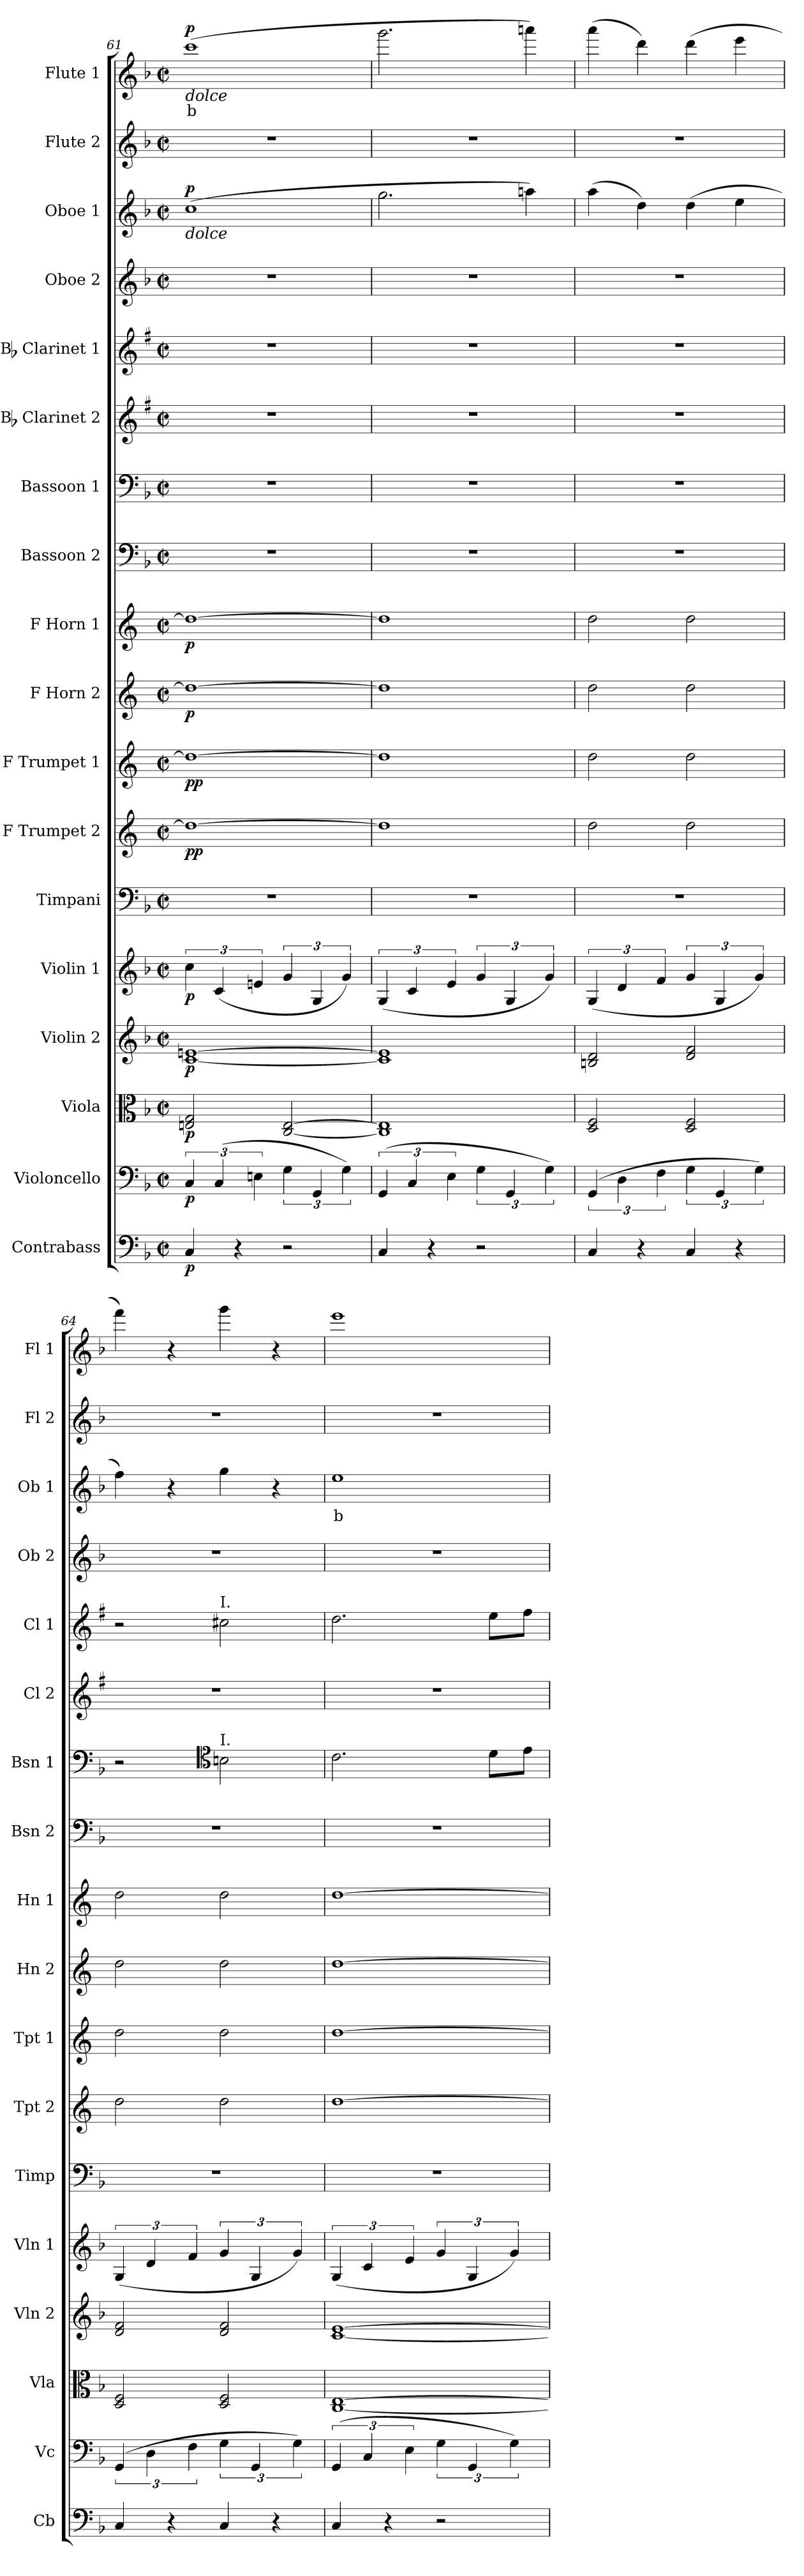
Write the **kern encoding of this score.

**kern	**dynam	**kern	**dynam	**kern	**dynam	**kern	**dynam	**kern	**dynam	**kern	**kern	**dynam	**kern	**dynam	**kern	**dynam	**kern	**dynam	**kern	**kern	**kern	**kern	**kern	**kern	**text	**dynam	**kern	**kern	**text	**dynam
*part18	*part18	*part17	*part17	*part16	*part16	*part15	*part15	*part14	*part14	*part13	*part12	*part12	*part11	*part11	*part10	*part10	*part9	*part9	*part8	*part7	*part6	*part5	*part4	*part3	*part3	*part3	*part2	*part1	*part1	*part1
*staff18	*staff18	*staff17	*staff17	*staff16	*staff16	*staff15	*staff15	*staff14	*staff14	*staff13	*staff12	*staff12	*staff11	*staff11	*staff10	*staff10	*staff9	*staff9	*staff8	*staff7	*staff6	*staff5	*staff4	*staff3	*staff3	*staff3	*staff2	*staff1	*staff1	*staff1
*I"Contrabass	*	*I"Violoncello	*	*I"Viola	*	*I"Violin 2	*	*I"Violin 1	*	*I"Timpani	*I"F Trumpet 2	*	*I"F Trumpet 1	*	*I"F Horn 2	*	*I"F Horn 1	*	*I"Bassoon 2	*I"Bassoon 1	*I"Bb Clarinet 2	*I"Bb Clarinet 1	*I"Oboe 2	*I"Oboe 1	*	*	*I"Flute 2	*I"Flute 1	*	*
*I'Cb	*	*I'Vc	*	*I'Vla	*	*I'Vln 2	*	*I'Vln 1	*	*I'Timp	*I'Tpt 2	*	*I'Tpt 1	*	*I'Hn 2	*	*I'Hn 1	*	*I'Bsn 2	*I'Bsn 1	*I'Cl 2	*I'Cl 1	*I'Ob 2	*I'Ob 1	*	*	*I'Fl 2	*I'Fl 1	*	*
*clefF4	*	*clefF4	*	*clefC3	*	*clefG2	*	*clefG2	*	*clefF4	*clefG2	*	*clefG2	*	*clefG2	*	*clefG2	*	*clefF4	*clefF4	*clefG2	*clefG2	*clefG2	*clefG2	*	*	*clefG2	*clefG2	*	*
*ITrd7c12	*	*	*	*	*	*	*	*	*	*	*ITrd-3c-5	*	*ITrd-3c-5	*	*ITrd4c7	*	*ITrd4c7	*	*	*	*ITrd1c2	*ITrd1c2	*	*	*	*	*	*	*	*
*k[b-]	*	*k[b-]	*	*k[b-]	*	*k[b-]	*	*k[b-]	*	*k[b-]	*k[b-]	*	*k[b-]	*	*k[b-]	*	*k[b-]	*	*k[b-]	*k[b-]	*k[b-]	*k[b-]	*k[b-]	*k[b-]	*	*	*k[b-]	*k[b-]	*	*
*M2/2	*	*M2/2	*	*M2/2	*	*M2/2	*	*M2/2	*	*M2/2	*M2/2	*	*M2/2	*	*M2/2	*	*M2/2	*	*M2/2	*M2/2	*M2/2	*M2/2	*M2/2	*M2/2	*	*	*M2/2	*M2/2	*	*
*met(c|)	*	*met(c|)	*	*met(c|)	*	*met(c|)	*	*met(c|)	*	*met(c|)	*met(c|)	*	*met(c|)	*	*met(c|)	*	*met(c|)	*	*met(c|)	*met(c|)	*met(c|)	*met(c|)	*met(c|)	*met(c|)	*	*	*met(c|)	*met(c|)	*	*
=61	=61	=61	=61	=61	=61	=61	=61	=61	=61	=61	=61	=61	=61	=61	=61	=61	=61	=61	=61	=61	=61	=61	=61	=61	=61	=61	=61	=61	=61	=61
!	!	!	!	!	!	!	!	!	!	!	!	!	!	!	!	!	!	!	!	!	!	!	!	!	!	!	!	!LO:TX:b:i:t=dolce	!	!
!	!	!	!	!	!	!	!	!	!	!	!	!	!	!	!	!	!	!	!	!	!	!	!	!LO:TX:b:i:t=dolce	!	!	!	!	!	!
!	!LO:DY:b	!	!LO:DY:b	!	!LO:DY:b	!	!LO:DY:b	!	!LO:DY:b	!	!	!LO:DY:b	!	!LO:DY:b	!	!LO:DY:b	!	!LO:DY:b	!	!	!	!	!	!	!	!LO:DY:b	!	!	!LO:LY:b:color=#FF0000	!LO:DY:b
4CC/	p	6C/	p	2En/ 2G/	p	[1c [1en	p	6cc\	p	1r	1gg_	pp	1gg_	pp	1g_	p	1g_	p	1r	1r	1r	1r	1r	(1cc	.	p	1r	(1ccc	b	p
.	.	(6C/	.	.	.	.	.	(6c/	.	.	.	.	.	.	.	.	.	.	.	.	.	.	.	.	.	.	.	.	.	.
4r	.	.	.	.	.	.	.	.	.	.	.	.	.	.	.	.	.	.	.	.	.	.	.	.	.	.	.	.	.	.
.	.	6En\	.	.	.	.	.	6en/	.	.	.	.	.	.	.	.	.	.	.	.	.	.	.	.	.	.	.	.	.	.
2r	.	6G\	.	[2C/ [2E/	.	.	.	6g/	.	.	.	.	.	.	.	.	.	.	.	.	.	.	.	.	.	.	.	.	.	.
.	.	6GG/	.	.	.	.	.	6G/	.	.	.	.	.	.	.	.	.	.	.	.	.	.	.	.	.	.	.	.	.	.
.	.	6G\)	.	.	.	.	.	6g/)	.	.	.	.	.	.	.	.	.	.	.	.	.	.	.	.	.	.	.	.	.	.
=62	=62	=62	=62	=62	=62	=62	=62	=62	=62	=62	=62	=62	=62	=62	=62	=62	=62	=62	=62	=62	=62	=62	=62	=62	=62	=62	=62	=62	=62	=62
4CC/	.	(6GG/	.	1C] 1E]	.	1c] 1e]	.	(6G/	.	1r	1gg]	.	1gg]	.	1g]	.	1g]	.	1r	1r	1r	1r	1r	2.gg\	.	.	1r	2.ggg\	.	.
.	.	6C/	.	.	.	.	.	6c/	.	.	.	.	.	.	.	.	.	.	.	.	.	.	.	.	.	.	.	.	.	.
4r	.	.	.	.	.	.	.	.	.	.	.	.	.	.	.	.	.	.	.	.	.	.	.	.	.	.	.	.	.	.
.	.	6E\	.	.	.	.	.	6e/	.	.	.	.	.	.	.	.	.	.	.	.	.	.	.	.	.	.	.	.	.	.
2r	.	6G\	.	.	.	.	.	6g/	.	.	.	.	.	.	.	.	.	.	.	.	.	.	.	.	.	.	.	.	.	.
.	.	6GG/	.	.	.	.	.	6G/	.	.	.	.	.	.	.	.	.	.	.	.	.	.	.	.	.	.	.	.	.	.
.	.	.	.	.	.	.	.	.	.	.	.	.	.	.	.	.	.	.	.	.	.	.	.	4aan\)	.	.	.	4aaan\)	.	.
.	.	6G\)	.	.	.	.	.	6g/)	.	.	.	.	.	.	.	.	.	.	.	.	.	.	.	.	.	.	.	.	.	.
=63	=63	=63	=63	=63	=63	=63	=63	=63	=63	=63	=63	=63	=63	=63	=63	=63	=63	=63	=63	=63	=63	=63	=63	=63	=63	=63	=63	=63	=63	=63
4CC/	.	(6GG/	.	2D/ 2F/	.	2Bn/ 2d/	.	(6G/	.	1r	2gg\	.	2gg\	.	2g\	.	2g\	.	1r	1r	1r	1r	1r	(4aa\	.	.	1r	(4aaa\	.	.
.	.	6D\	.	.	.	.	.	6d/	.	.	.	.	.	.	.	.	.	.	.	.	.	.	.	.	.	.	.	.	.	.
4r	.	.	.	.	.	.	.	.	.	.	.	.	.	.	.	.	.	.	.	.	.	.	.	4dd\)	.	.	.	4ddd\)	.	.
.	.	6F\	.	.	.	.	.	6f/	.	.	.	.	.	.	.	.	.	.	.	.	.	.	.	.	.	.	.	.	.	.
4CC/	.	6G\	.	2D/ 2F/	.	2d/ 2f/	.	6g/	.	.	2gg\	.	2gg\	.	2g\	.	2g\	.	.	.	.	.	.	(4dd\	.	.	.	(4ddd\	.	.
.	.	6GG/	.	.	.	.	.	6G/	.	.	.	.	.	.	.	.	.	.	.	.	.	.	.	.	.	.	.	.	.	.
4r	.	.	.	.	.	.	.	.	.	.	.	.	.	.	.	.	.	.	.	.	.	.	.	4ee\	.	.	.	4eee\	.	.
.	.	6G\)	.	.	.	.	.	6g/)	.	.	.	.	.	.	.	.	.	.	.	.	.	.	.	.	.	.	.	.	.	.
=64	=64	=64	=64	=64	=64	=64	=64	=64	=64	=64	=64	=64	=64	=64	=64	=64	=64	=64	=64	=64	=64	=64	=64	=64	=64	=64	=64	=64	=64	=64
4CC/	.	(6GG/	.	2D/ 2F/	.	2d/ 2f/	.	(6G/	.	1r	2gg\	.	2gg\	.	2g\	.	2g\	.	1r	2r	1r	2r	1r	4ff\)	.	.	1r	4fff\)	.	.
.	.	6D\	.	.	.	.	.	6d/	.	.	.	.	.	.	.	.	.	.	.	.	.	.	.	.	.	.	.	.	.	.
4r	.	.	.	.	.	.	.	.	.	.	.	.	.	.	.	.	.	.	.	.	.	.	.	4r	.	.	.	4r	.	.
.	.	6F\	.	.	.	.	.	6f/	.	.	.	.	.	.	.	.	.	.	.	.	.	.	.	.	.	.	.	.	.	.
*	*	*	*	*	*	*	*	*	*	*	*	*	*	*	*	*	*	*	*	*clefC4	*	*	*	*	*	*	*	*	*	*
!	!	!	!	!	!	!	!	!	!	!	!	!	!	!	!	!	!	!	!	!	!	!LO:TX:a:t=I.	!	!	!	!	!	!	!	!
!	!	!	!	!	!	!	!	!	!	!	!	!	!	!	!	!	!	!	!	!LO:TX:a:t=I.	!	!	!	!	!	!	!	!	!	!
4CC/	.	6G\	.	2D/ 2F/	.	2d/ 2f/	.	6g/	.	.	2gg\	.	2gg\	.	2g\	.	2g\	.	.	2Bn\	.	2bn\	.	4gg\	.	.	.	4ggg\	.	.
.	.	6GG/	.	.	.	.	.	6G/	.	.	.	.	.	.	.	.	.	.	.	.	.	.	.	.	.	.	.	.	.	.
4r	.	.	.	.	.	.	.	.	.	.	.	.	.	.	.	.	.	.	.	.	.	.	.	4r	.	.	.	4r	.	.
.	.	6G\)	.	.	.	.	.	6g/)	.	.	.	.	.	.	.	.	.	.	.	.	.	.	.	.	.	.	.	.	.	.
=65	=65	=65	=65	=65	=65	=65	=65	=65	=65	=65	=65	=65	=65	=65	=65	=65	=65	=65	=65	=65	=65	=65	=65	=65	=65	=65	=65	=65	=65	=65
!	!	!	!	!	!	!	!	!	!	!	!	!	!	!	!	!	!	!	!	!	!	!	!	!	!LO:LY:b:color=#FF0000	!	!	!	!	!
4CC/	.	(6GG/	.	[1C [1E	.	[1c [1e	.	(6G/	.	1r	[1gg	.	[1gg	.	[1g	.	[1g	.	1r	2.c\	1r	2.cc\	1r	1ee	b	.	1r	1eee	.	.
.	.	6C/	.	.	.	.	.	6c/	.	.	.	.	.	.	.	.	.	.	.	.	.	.	.	.	.	.	.	.	.	.
4r	.	.	.	.	.	.	.	.	.	.	.	.	.	.	.	.	.	.	.	.	.	.	.	.	.	.	.	.	.	.
.	.	6E\	.	.	.	.	.	6e/	.	.	.	.	.	.	.	.	.	.	.	.	.	.	.	.	.	.	.	.	.	.
2r	.	6G\	.	.	.	.	.	6g/	.	.	.	.	.	.	.	.	.	.	.	.	.	.	.	.	.	.	.	.	.	.
.	.	6GG/	.	.	.	.	.	6G/	.	.	.	.	.	.	.	.	.	.	.	.	.	.	.	.	.	.	.	.	.	.
.	.	.	.	.	.	.	.	.	.	.	.	.	.	.	.	.	.	.	.	8d\L	.	8dd\L	.	.	.	.	.	.	.	.
.	.	6G\)	.	.	.	.	.	6g/)	.	.	.	.	.	.	.	.	.	.	.	.	.	.	.	.	.	.	.	.	.	.
.	.	.	.	.	.	.	.	.	.	.	.	.	.	.	.	.	.	.	.	8e\J	.	8ee\J	.	.	.	.	.	.	.	.
=	=	=	=	=	=	=	=	=	=	=	=	=	=	=	=	=	=	=	=	=	=	=	=	=	=	=	=	=	=	=
*-	*-	*-	*-	*-	*-	*-	*-	*-	*-	*-	*-	*-	*-	*-	*-	*-	*-	*-	*-	*-	*-	*-	*-	*-	*-	*-	*-	*-	*-	*-
